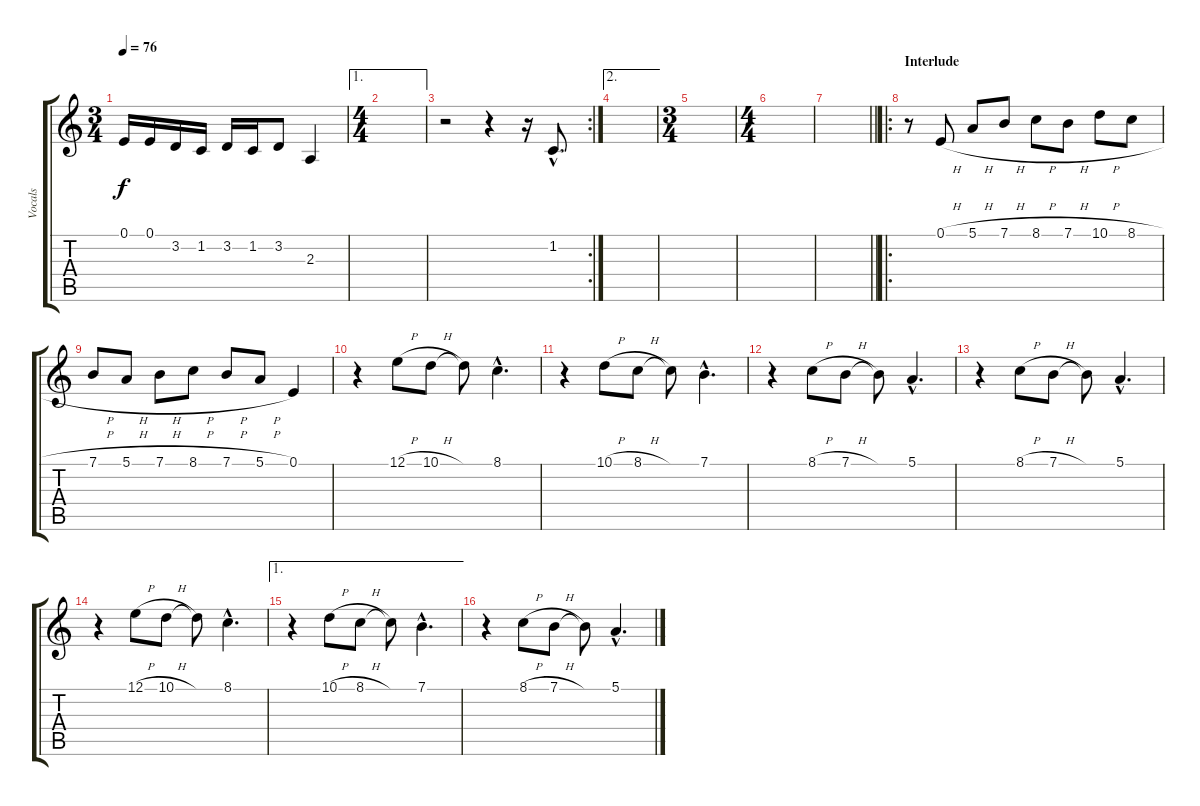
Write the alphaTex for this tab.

\track ("Vocals" "Vocals") {instrument baritonesax}
\staff {score tabs}
\tuning (E4 B3 G3 D3 A2 E2) {hide}
\ts (3 4)
\tempo 76
\clef g2
\ks c
0.1.16{dy f} 0.1.16 3.2.16 1.2.16 3.2.16 1.2.16 3.2.8 2.3.4 |
\ae 1
\ts (4 4)
|
\rc 2
r.2 r.4 r.16 1.2{hac}.8{d} |
\ae 2
|
\ts (3 4)
|
\ts (4 4)
|
\barLineRight lightlight
|
\ro
\section ("" "Interlude")
r.8{instrument choiraahs} 0.1{h}.8 5.1{h}.8 7.1{h}.8 8.1{h}.8 7.1{h}.8 10.1{h}.8 8.1{h}.8 |
7.1{h}.8 5.1{h}.8 7.1{h}.8 8.1{h}.8 7.1{h}.8 5.1{h}.8 0.1.4 |
r.4 12.1{h}.8 10.1{h}.8 10.1{t}.8 8.1{hac}.4{d} |
r.4 10.1{h}.8 8.1{h}.8 8.1{t}.8 7.1{hac}.4{d} |
r.4 8.1{h}.8 7.1{h}.8 7.1{t}.8 5.1{hac}.4{d} |
r.4 8.1{h}.8 7.1{h}.8 7.1{t}.8 5.1{hac}.4{d} |
r.4 12.1{h}.8 10.1{h}.8 10.1{t}.8 8.1{hac}.4{d} |
\ae 1
r.4 10.1{h}.8 8.1{h}.8 8.1{t}.8 7.1{hac}.4{d} |
r.4 8.1{h}.8 7.1{h}.8 7.1{t}.8 5.1{hac}.4{d}
